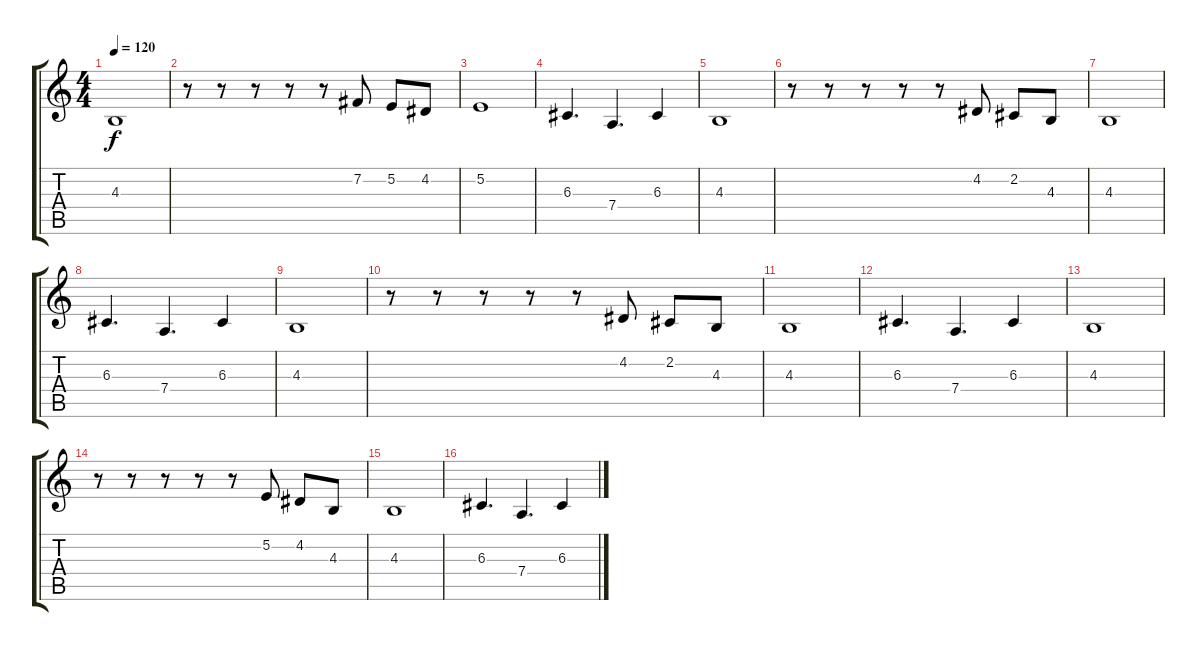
\track "" {instrument violin}
\staff {score tabs}
\tuning (E4 B3 G3 D3 A2 E2) {hide}
\ts (4 4)
\tempo 120
\clef g2
\ks c
4.3.1{dy f} |
r.8 r.8 r.8 r.8 r.8 7.2.8 5.2.8 4.2.8 |
5.2.1 |
6.3.4{d} 7.4.4{d} 6.3.4 |
4.3.1 |
r.8 r.8 r.8 r.8 r.8 4.2.8 2.2.8 4.3.8 |
4.3.1 |
6.3.4{d} 7.4.4{d} 6.3.4 |
4.3.1 |
r.8 r.8 r.8 r.8 r.8 4.2.8 2.2.8 4.3.8 |
4.3.1 |
6.3.4{d} 7.4.4{d} 6.3.4 |
4.3.1 |
r.8 r.8 r.8 r.8 r.8 5.2.8 4.2.8 4.3.8 |
4.3.1 |
6.3.4{d} 7.4.4{d} 6.3.4
